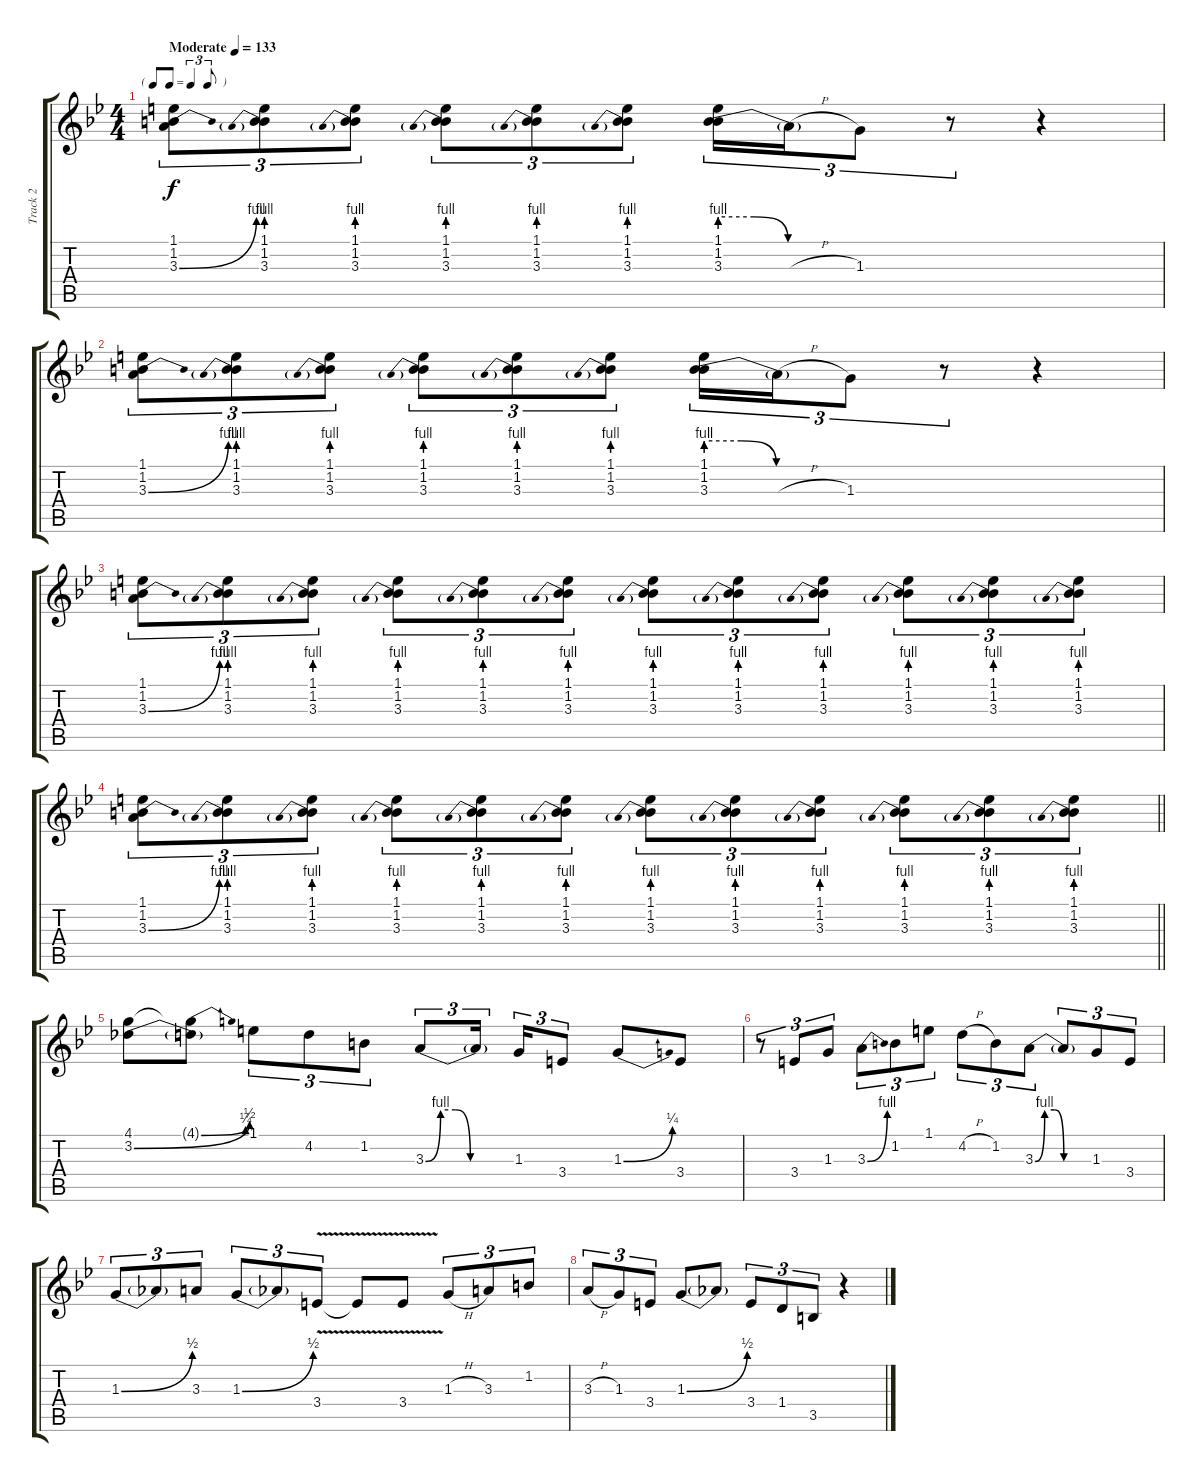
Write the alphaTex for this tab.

\track ("Track 2" "Track 2") {instrument electricguitarjazz}
\staff {score tabs}
\tuning (Eb4 Bb3 Gb3 Db3 Ab2 Eb2) {hide}
\ts (4 4)
\tf triplet8th
\tempo (133 "Moderate")
\clef g2
\ks bb
(1.1 1.2 3.3{be (bend 0 0 60 4)}).8{tu (3 2) dy f instrument electricguitarjazz} (1.1 1.2 3.3{be (prebend 0 4 60 4)}).8{tu (3 2)} (1.1 1.2 3.3{be (prebend 0 4 60 4)}).8{tu (3 2)} (1.1 1.2 3.3{be (prebend 0 4 60 4)}).8{tu (3 2)} (1.1 1.2 3.3{be (prebend 0 4 60 4)}).8{tu (3 2)} (1.1 1.2 3.3{be (prebend 0 4 60 4)}).8{tu (3 2)} (1.1 1.2 3.3{be (custom 0 4 15 4 30 0 60 0)}).16{tu (3 2)} 3.3{h t}.16{tu (3 2)} 1.3.8{tu (3 2)} r.8{tu (3 2)} r.4 |
(1.1 1.2 3.3{be (bend 0 0 60 4)}).8{tu (3 2)} (1.1 1.2 3.3{be (prebend 0 4 60 4)}).8{tu (3 2)} (1.1 1.2 3.3{be (prebend 0 4 60 4)}).8{tu (3 2)} (1.1 1.2 3.3{be (prebend 0 4 60 4)}).8{tu (3 2)} (1.1 1.2 3.3{be (prebend 0 4 60 4)}).8{tu (3 2)} (1.1 1.2 3.3{be (prebend 0 4 60 4)}).8{tu (3 2)} (1.1 1.2 3.3{be (custom 0 4 15 4 30 0 60 0)}).16{tu (3 2)} 3.3{h t}.16{tu (3 2)} 1.3.8{tu (3 2)} r.8{tu (3 2)} r.4 |
(1.1 1.2 3.3{be (bend 0 0 60 4)}).8{tu (3 2)} (1.1 1.2 3.3{be (prebend 0 4 60 4)}).8{tu (3 2)} (1.1 1.2 3.3{be (prebend 0 4 60 4)}).8{tu (3 2)} (1.1 1.2 3.3{be (prebend 0 4 60 4)}).8{tu (3 2)} (1.1 1.2 3.3{be (prebend 0 4 60 4)}).8{tu (3 2)} (1.1 1.2 3.3{be (prebend 0 4 60 4)}).8{tu (3 2)} (1.1 1.2 3.3{be (prebend 0 4 60 4)}).8{tu (3 2)} (1.1 1.2 3.3{be (prebend 0 4 60 4)}).8{tu (3 2)} (1.1 1.2 3.3{be (prebend 0 4 60 4)}).8{tu (3 2)} (1.1 1.2 3.3{be (prebend 0 4 60 4)}).8{tu (3 2)} (1.1 1.2 3.3{be (prebend 0 4 60 4)}).8{tu (3 2)} (1.1 1.2 3.3{be (prebend 0 4 60 4)}).8{tu (3 2)} |
\barLineRight lightlight
(1.1 1.2 3.3{be (bend 0 0 60 4)}).8{tu (3 2)} (1.1 1.2 3.3{be (prebend 0 4 60 4)}).8{tu (3 2)} (1.1 1.2 3.3{be (prebend 0 4 60 4)}).8{tu (3 2)} (1.1 1.2 3.3{be (prebend 0 4 60 4)}).8{tu (3 2)} (1.1 1.2 3.3{be (prebend 0 4 60 4)}).8{tu (3 2)} (1.1 1.2 3.3{be (prebend 0 4 60 4)}).8{tu (3 2)} (1.1 1.2 3.3{be (prebend 0 4 60 4)}).8{tu (3 2)} (1.1 1.2 3.3{be (prebend 0 4 60 4)}).8{tu (3 2)} (1.1 1.2 3.3{be (prebend 0 4 60 4)}).8{tu (3 2)} (1.1 1.2 3.3{be (prebend 0 4 60 4)}).8{tu (3 2)} (1.1 1.2 3.3{be (prebend 0 4 60 4)}).8{tu (3 2)} (1.1 1.2 3.3{be (prebend 0 4 60 4)}).8{tu (3 2)} |
(4.1 3.2{be (bend 0 0 60 2)}).8 (4.1{be (bend 0 0 60 1) t} 3.2{t}).8 1.1.8{tu (3 2)} 4.2.8{tu (3 2)} 1.2.8{tu (3 2)} 3.3{be (custom 0 0 10 4 20 4 30 0 60 0)}.8{tu (3 2)} 3.3{t}.16{tu (3 2) beam splitsecondary} 1.3.16{tu (3 2)} 3.4.8{tu (3 2)} 1.3{be (bend 0 0 60 1)}.8 3.4.8 |
r.8{tu (3 2)} 3.4.8{tu (3 2)} 1.3.8{tu (3 2)} 3.3{be (bend 0 0 60 4)}.8{tu (3 2)} 1.2.8{tu (3 2)} 1.1.8{tu (3 2)} 4.2{h}.8{tu (3 2)} 1.2.8{tu (3 2)} 3.3{be (custom 0 0 10 4 20 4 30 0 60 0)}.8{tu (3 2)} 3.3{t}.8{tu (3 2)} 1.3.8{tu (3 2)} 3.4.8{tu (3 2)} |
1.3{be (bend 0 0 60 2)}.8{tu (3 2)} 1.3{t}.8{tu (3 2)} 3.3.8{tu (3 2)} 1.3{be (bend 0 0 60 2)}.8{tu (3 2)} 1.3{t}.8{tu (3 2)} 3.4{v}.8{tu (3 2)} 3.4{t}.8 3.4{v}.8 1.3{h}.8{tu (3 2)} 3.3.8{tu (3 2)} 1.2.8{tu (3 2)} |
3.3{h}.8{tu (3 2)} 1.3.8{tu (3 2)} 3.4.8{tu (3 2)} 1.3{be (bend 0 0 60 2)}.8 1.3{t}.8 3.4.8{tu (3 2)} 1.4.8{tu (3 2)} 3.5.8{tu (3 2)} r.4
